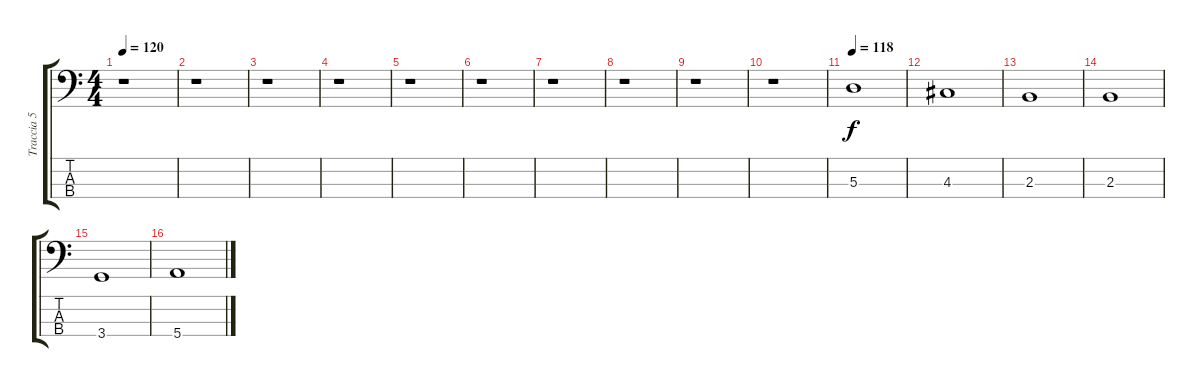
\track ("Traccia 5" "Traccia 5") {instrument electricbassfinger}
\staff {score tabs}
\tuning (G2 D2 A1 E1) {hide}
\ts (4 4)
\tempo 120
\clef f4
\ks c
r.1{dy f} |
r.1 |
r.1 |
r.1 |
r.1 |
r.1 |
r.1 |
r.1 |
r.1 |
r.1 |
\tempo 118
5.3.1 |
4.3.1 |
2.3.1 |
2.3.1 |
3.4.1 |
5.4.1
